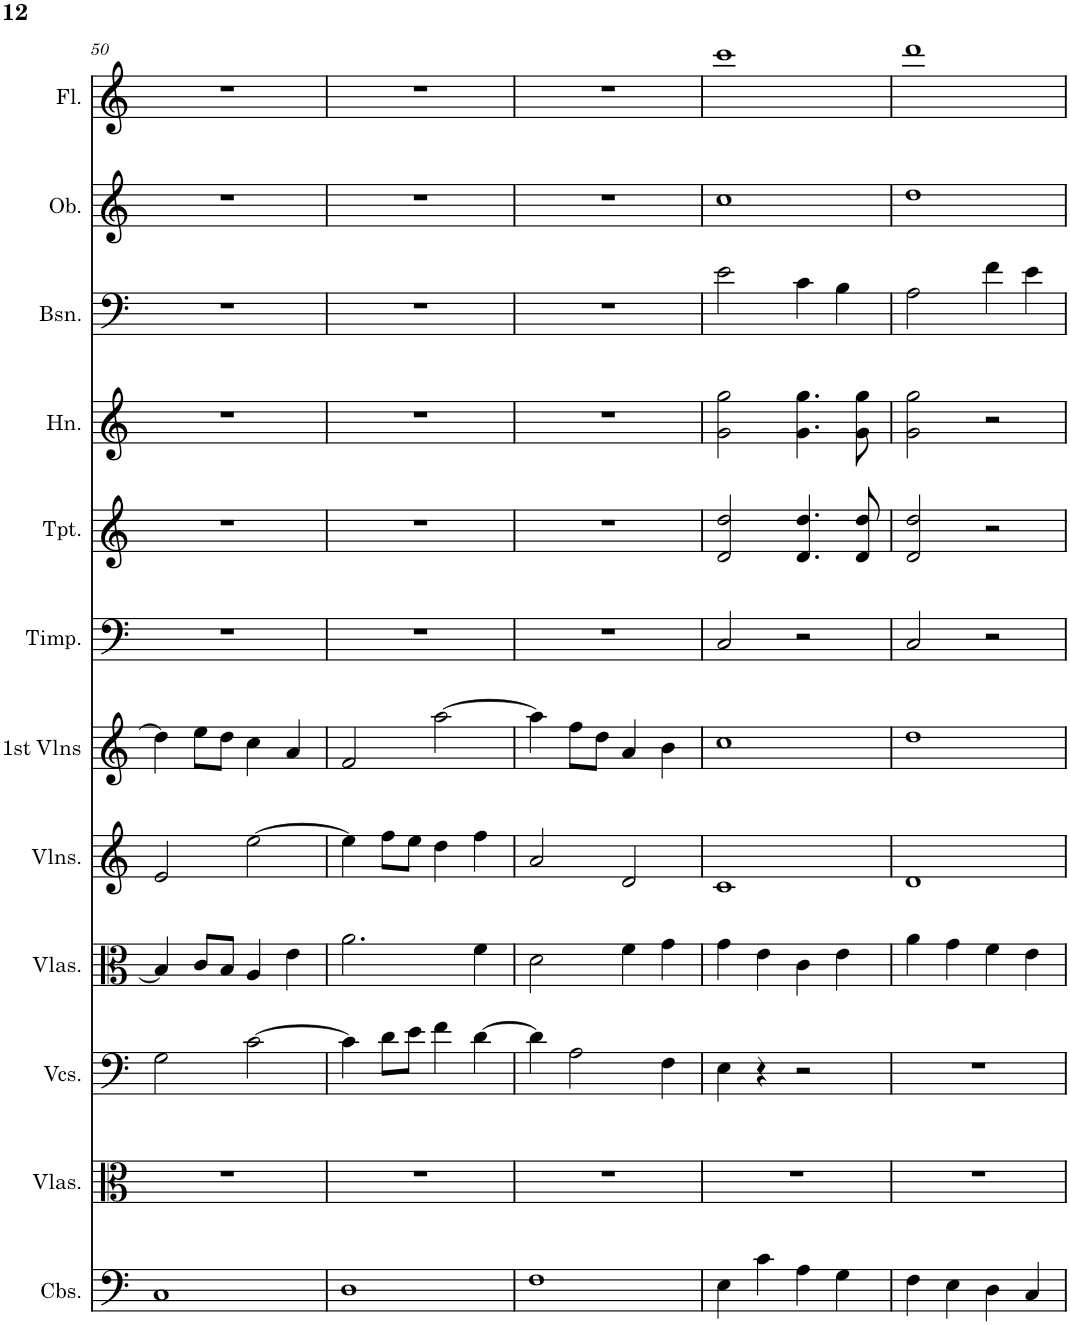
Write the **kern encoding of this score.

**kern	**kern	**kern	**kern	**kern	**kern	**kern	**kern	**kern	**kern	**kern	**kern
*part12	*part11	*part10	*part9	*part8	*part7	*part6	*part5	*part4	*part3	*part2	*part1
*staff12	*staff11	*staff10	*staff9	*staff8	*staff7	*staff6	*staff5	*staff4	*staff3	*staff2	*staff1
*I"Contrabasses	*I"Violas, Cello (tenor clef)	*I"Violoncellos	*I"Violas	*I"Violins	*I"1st Violins	*I"Timpani	*I"Trumpet	*I"Horn	*I"Bassoon	*I"Oboe	*I"Flute
*I'Cbs.	*I'Vlas.	*I'Vcs.	*I'Vlas.	*I'Vlns.	*I'1st Vlns	*I'Timp.	*I'Tpt.	*I'Hn.	*I'Bsn.	*I'Ob.	*I'Fl.
!!LO:PB:g=z
*clefF4	*clefC3	*clefF4	*clefC3	*clefG2	*clefG2	*clefF4	*clefG2	*clefG2	*clefF4	*clefG2	*clefG2
*Trd7c12	*	*	*	*	*	*	*Trd1c2	*Trd4c7	*	*	*
*k[]	*k[]	*k[]	*k[]	*k[]	*k[]	*k[]	*k[]	*k[]	*k[]	*k[]	*k[]
*M4/4	*M4/4	*M4/4	*M4/4	*M4/4	*M4/4	*M4/4	*M4/4	*M4/4	*M4/4	*M4/4	*M4/4
=50	=50	=50	=50	=50	=50	=50	=50	=50	=50	=50	=50
1C	1r	2G\	4B/]	2e/	4dd\]	1r	1r	1r	1r	1r	1r
.	.	.	8c/L	.	8ee\L	.	.	.	.	.	.
.	.	.	8B/J	.	8dd\J	.	.	.	.	.	.
.	.	[2c\	4A/	[2ee\	4cc\	.	.	.	.	.	.
.	.	.	4e\	.	4a/	.	.	.	.	.	.
=51	=51	=51	=51	=51	=51	=51	=51	=51	=51	=51	=51
1D	1r	4c\]	2.a\	4ee\]	2f/	1r	1r	1r	1r	1r	1r
.	.	8d\L	.	8ff\L	.	.	.	.	.	.	.
.	.	8e\J	.	8ee\J	.	.	.	.	.	.	.
.	.	4f\	.	4dd\	[2aa\	.	.	.	.	.	.
.	.	[4d\	4f\	4ff\	.	.	.	.	.	.	.
=52	=52	=52	=52	=52	=52	=52	=52	=52	=52	=52	=52
1F	1r	4d\]	2d\	2a/	4aa\]	1r	1r	1r	1r	1r	1r
.	.	2A\	.	.	8ff\L	.	.	.	.	.	.
.	.	.	.	.	8dd\J	.	.	.	.	.	.
.	.	.	4f\	2d/	4a/	.	.	.	.	.	.
.	.	4F\	4g\	.	4b\	.	.	.	.	.	.
=53	=53	=53	=53	=53	=53	=53	=53	=53	=53	=53	=53
4E\	1r	4E\	4g\	1c	1cc	2C/	2d/ 2dd/	2g\ 2gg\	2e\	1cc	1ccc
4c\	.	4r	4e\	.	.	.	.	.	.	.	.
4A\	.	2r	4c\	.	.	2r	4.d/ 4.dd/	4.g\ 4.gg\	4c\	.	.
4G\	.	.	4e\	.	.	.	.	.	4B\	.	.
.	.	.	.	.	.	.	8d/ 8dd/	8g\ 8gg\	.	.	.
=54	=54	=54	=54	=54	=54	=54	=54	=54	=54	=54	=54
4F\	1r	1r	4a\	1d	1dd	2C/	2d/ 2dd/	2g\ 2gg\	2A\	1dd	1ddd
4E\	.	.	4g\	.	.	.	.	.	.	.	.
4D\	.	.	4f\	.	.	2r	2r	2r	4f\	.	.
4C/	.	.	4e\	.	.	.	.	.	4e\	.	.
=	=	=	=	=	=	=	=	=	=	=	=
*-	*-	*-	*-	*-	*-	*-	*-	*-	*-	*-	*-
